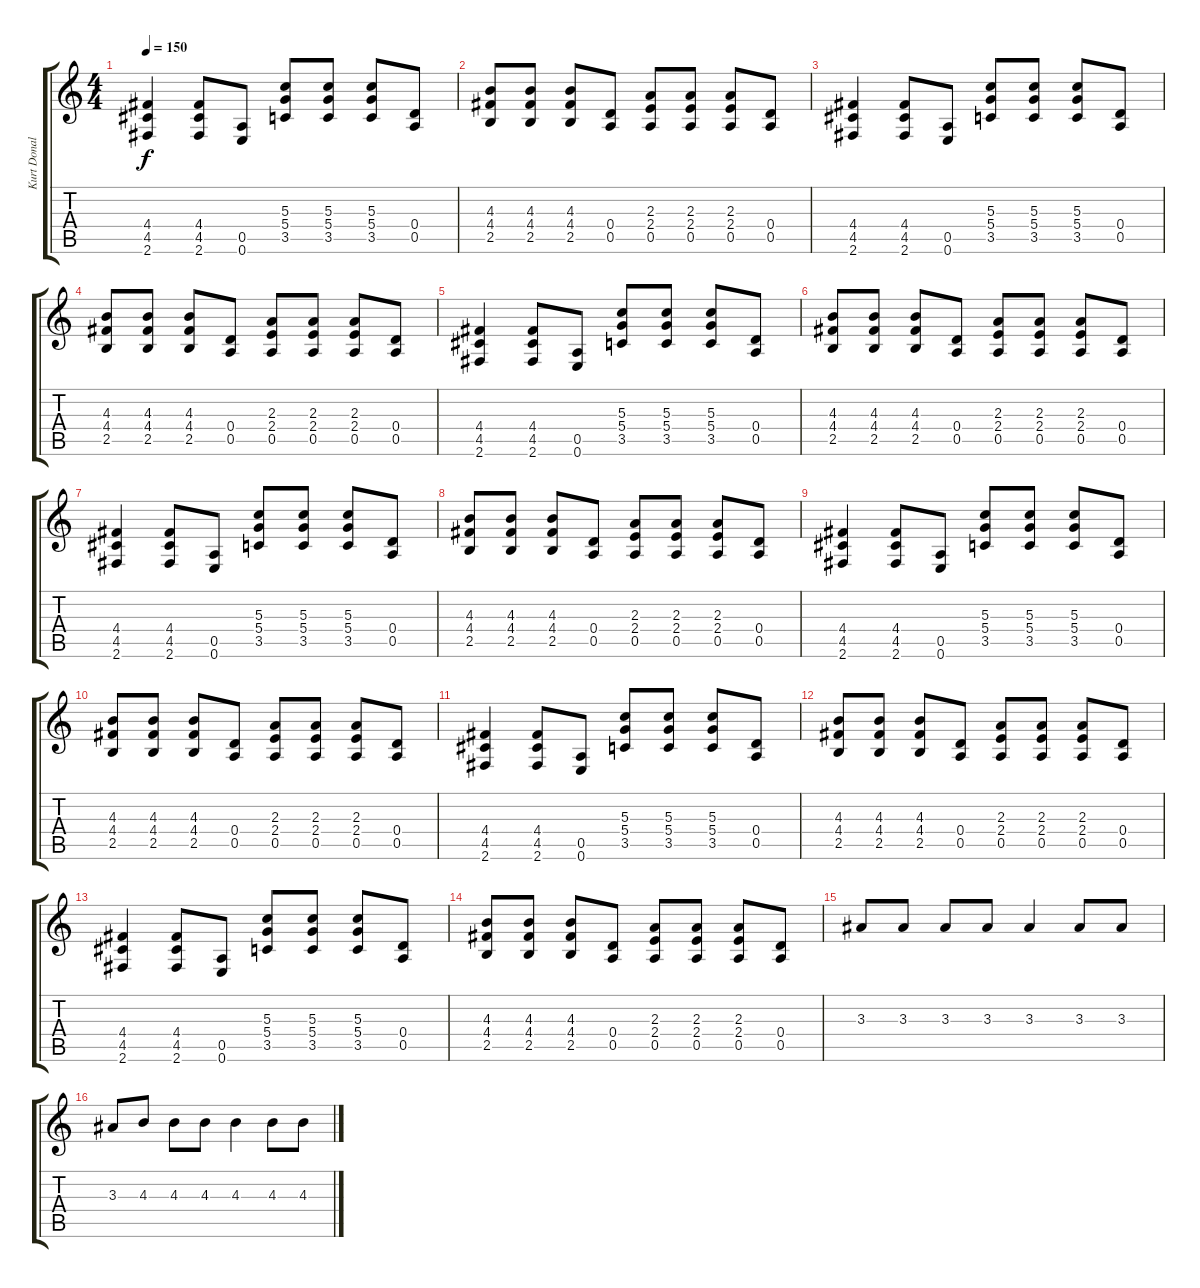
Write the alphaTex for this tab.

\track ("Kurt Donald Cobain (Guitar)" "Kurt Donal") {instrument electricguitarclean}
\staff {score tabs}
\tuning (E4 B3 G3 D3 A2 E2) {hide}
\ts (4 4)
\tempo 150
\clef g2
\ks c
(4.4 4.5 2.6).4{dy f} (4.4 4.5 2.6).8 (0.5 0.6).8 (5.3 5.4 3.5).8 (5.3 5.4 3.5).8 (5.3 5.4 3.5).8 (0.4 0.5).8 |
(4.3 4.4 2.5).8 (4.3 4.4 2.5).8 (4.3 4.4 2.5).8 (0.4 0.5).8 (2.3 2.4 0.5).8 (2.3 2.4 0.5).8 (2.3 2.4 0.5).8 (0.4 0.5).8 |
(4.4 4.5 2.6).4 (4.4 4.5 2.6).8 (0.5 0.6).8 (5.3 5.4 3.5).8 (5.3 5.4 3.5).8 (5.3 5.4 3.5).8 (0.4 0.5).8 |
(4.3 4.4 2.5).8 (4.3 4.4 2.5).8 (4.3 4.4 2.5).8 (0.4 0.5).8 (2.3 2.4 0.5).8 (2.3 2.4 0.5).8 (2.3 2.4 0.5).8 (0.4 0.5).8 |
(4.4 4.5 2.6).4 (4.4 4.5 2.6).8 (0.5 0.6).8 (5.3 5.4 3.5).8 (5.3 5.4 3.5).8 (5.3 5.4 3.5).8 (0.4 0.5).8 |
(4.3 4.4 2.5).8 (4.3 4.4 2.5).8 (4.3 4.4 2.5).8 (0.4 0.5).8 (2.3 2.4 0.5).8 (2.3 2.4 0.5).8 (2.3 2.4 0.5).8 (0.4 0.5).8 |
(4.4 4.5 2.6).4 (4.4 4.5 2.6).8 (0.5 0.6).8 (5.3 5.4 3.5).8 (5.3 5.4 3.5).8 (5.3 5.4 3.5).8 (0.4 0.5).8 |
(4.3 4.4 2.5).8 (4.3 4.4 2.5).8 (4.3 4.4 2.5).8 (0.4 0.5).8 (2.3 2.4 0.5).8 (2.3 2.4 0.5).8 (2.3 2.4 0.5).8 (0.4 0.5).8 |
(4.4 4.5 2.6).4 (4.4 4.5 2.6).8 (0.5 0.6).8 (5.3 5.4 3.5).8 (5.3 5.4 3.5).8 (5.3 5.4 3.5).8 (0.4 0.5).8 |
(4.3 4.4 2.5).8 (4.3 4.4 2.5).8 (4.3 4.4 2.5).8 (0.4 0.5).8 (2.3 2.4 0.5).8 (2.3 2.4 0.5).8 (2.3 2.4 0.5).8 (0.4 0.5).8 |
(4.4 4.5 2.6).4 (4.4 4.5 2.6).8 (0.5 0.6).8 (5.3 5.4 3.5).8 (5.3 5.4 3.5).8 (5.3 5.4 3.5).8 (0.4 0.5).8 |
(4.3 4.4 2.5).8 (4.3 4.4 2.5).8 (4.3 4.4 2.5).8 (0.4 0.5).8 (2.3 2.4 0.5).8 (2.3 2.4 0.5).8 (2.3 2.4 0.5).8 (0.4 0.5).8 |
(4.4 4.5 2.6).4 (4.4 4.5 2.6).8 (0.5 0.6).8 (5.3 5.4 3.5).8 (5.3 5.4 3.5).8 (5.3 5.4 3.5).8 (0.4 0.5).8 |
(4.3 4.4 2.5).8 (4.3 4.4 2.5).8 (4.3 4.4 2.5).8 (0.4 0.5).8 (2.3 2.4 0.5).8 (2.3 2.4 0.5).8 (2.3 2.4 0.5).8 (0.4 0.5).8 |
3.3.8{instrument distortionguitar} 3.3.8 3.3.8 3.3.8 3.3.4 3.3.8 3.3.8 |
3.3.8 4.3.8 4.3.8 4.3.8 4.3.4 4.3.8 4.3.8
